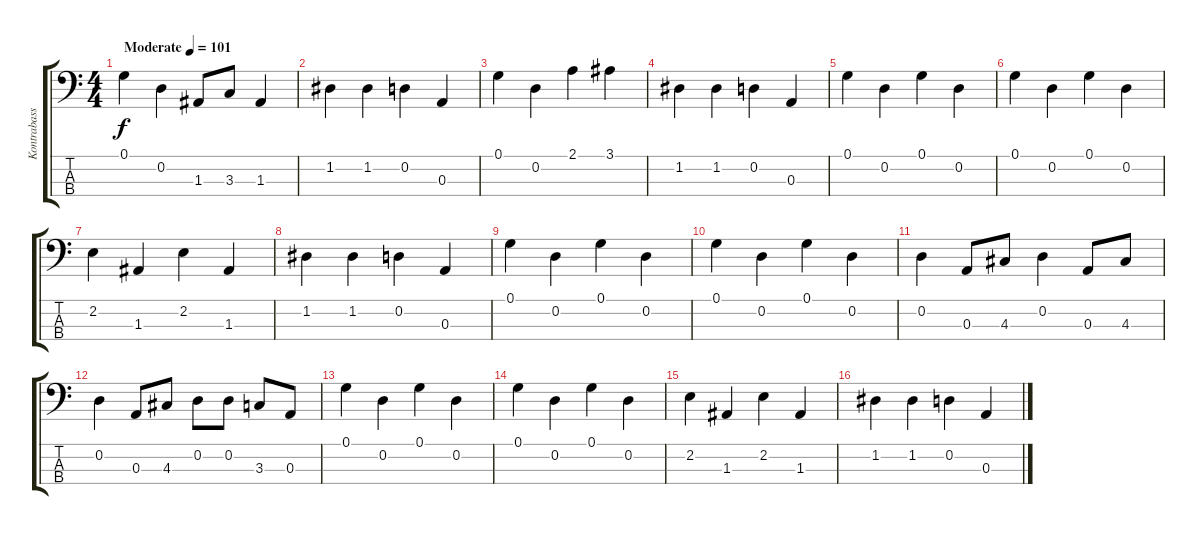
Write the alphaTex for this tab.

\track ("Kontrabass" "Kontrabass") {instrument fretlessbass}
\staff {score tabs}
\tuning (G2 D2 A1 E1) {hide}
\ts (4 4)
\tempo (101 "Moderate")
\clef f4
\ks c
0.1.4{dy f instrument fretlessbass} 0.2.4 1.3.8 3.3.8 1.3.4 |
1.2.4 1.2.4 0.2.4 0.3.4 |
0.1.4 0.2.4 2.1.4 3.1.4 |
1.2.4 1.2.4 0.2.4 0.3.4 |
0.1.4 0.2.4 0.1.4 0.2.4 |
0.1.4 0.2.4 0.1.4 0.2.4 |
2.2.4 1.3.4 2.2.4 1.3.4 |
1.2.4 1.2.4 0.2.4 0.3.4 |
0.1.4 0.2.4 0.1.4 0.2.4 |
0.1.4 0.2.4 0.1.4 0.2.4 |
0.2.4 0.3.8 4.3.8 0.2.4 0.3.8 4.3.8 |
0.2.4 0.3.8 4.3.8 0.2.8 0.2.8 3.3.8 0.3.8 |
0.1.4 0.2.4 0.1.4 0.2.4 |
0.1.4 0.2.4 0.1.4 0.2.4 |
2.2.4 1.3.4 2.2.4 1.3.4 |
1.2.4 1.2.4 0.2.4 0.3.4
